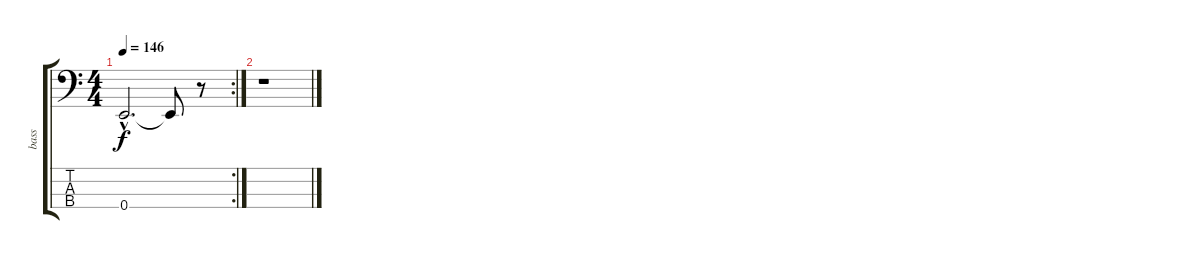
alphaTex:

\track ("bass" "bass") {instrument electricbasspick}
\staff {score tabs}
\tuning (G2 D2 A1 E1) {hide}
\rc 2
\ts (4 4)
\tempo 146
\clef f4
\ks c
0.4{hac t}.2{d dy f} 0.4{t}.8 r.8 |
r.1
